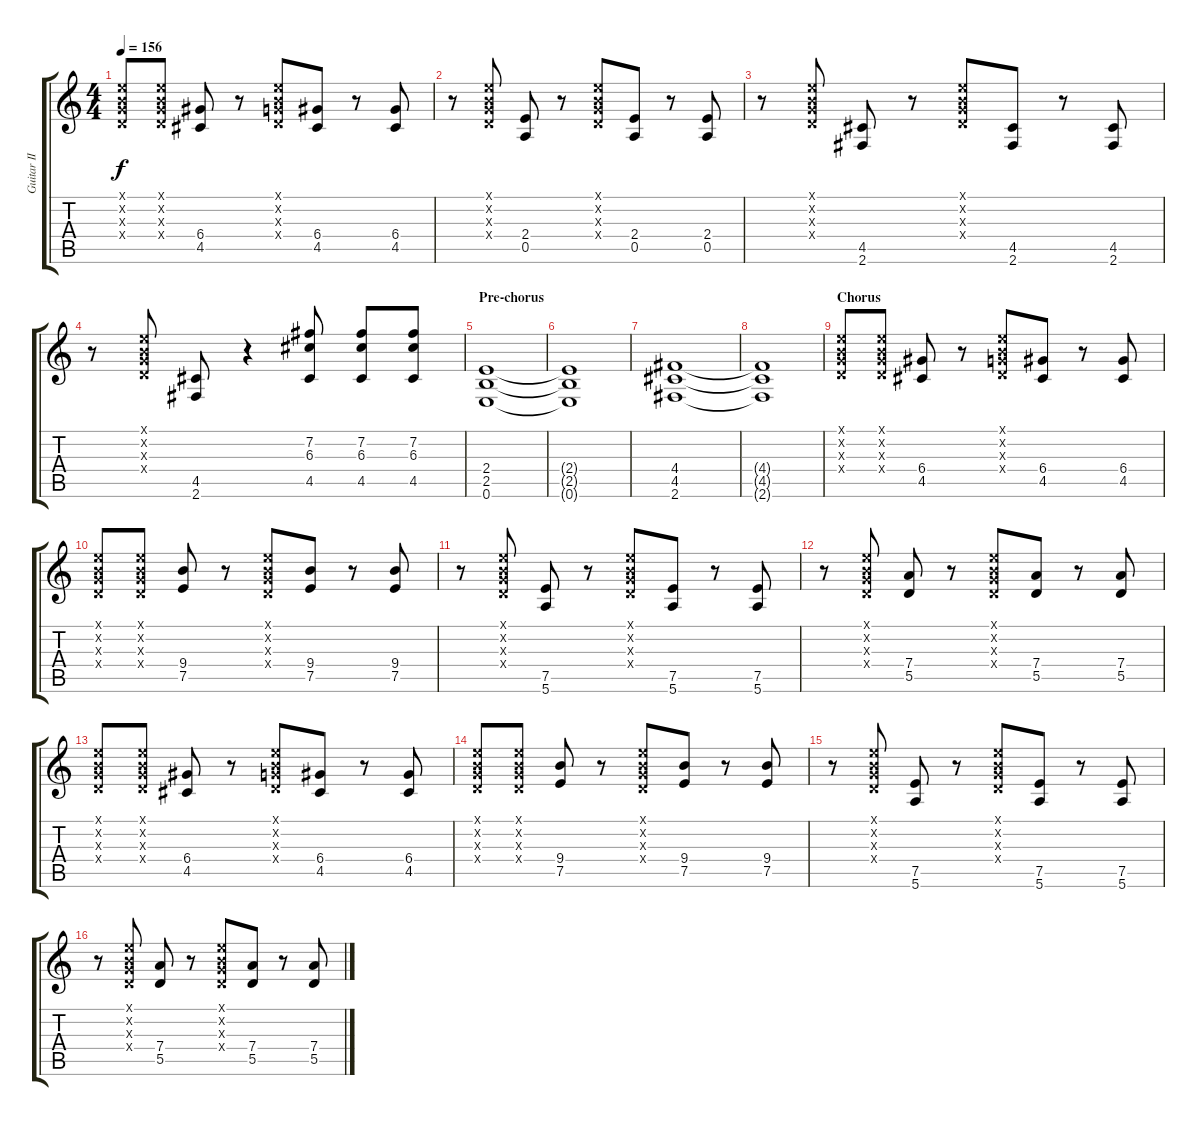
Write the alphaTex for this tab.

\track ("Guitar II" "Guitar II") {instrument overdrivenguitar}
\staff {score tabs}
\tuning (E4 B3 G3 D3 A2 E2) {hide}
\ts (4 4)
\tempo 156
\clef g2
\ks c
(0.1{x} 0.2{x} 0.3{x} 0.4{x}).8{dy f} (0.1{x} 0.2{x} 0.3{x} 0.4{x}).8 (6.4 4.5).8 r.8 (0.1{x} 0.2{x} 0.3{x} 0.4{x}).8 (6.4 4.5).8 r.8 (6.4 4.5).8 |
r.8 (0.1{x} 0.2{x} 0.3{x} 0.4{x}).8 (2.4 0.5).8 r.8 (0.1{x} 0.2{x} 0.3{x} 0.4{x}).8 (2.4 0.5).8 r.8 (2.4 0.5).8 |
r.8 (0.1{x} 0.2{x} 0.3{x} 0.4{x}).8 (4.5 2.6).8 r.8 (0.1{x} 0.2{x} 0.3{x} 0.4{x}).8 (4.5 2.6).8 r.8 (4.5 2.6).8 |
r.8 (0.1{x} 0.2{x} 0.3{x} 0.4{x}).8 (4.5 2.6).8 r.4 (7.2 6.3 4.5).8 (7.2 6.3 4.5).8 (7.2 6.3 4.5).8 |
\section ("" "Pre-chorus")
(2.4 2.5 0.6).1 |
(2.4{t} 2.5{t} 0.6{t}).1 |
(4.4 4.5 2.6).1 |
(4.4{t} 4.5{t} 2.6{t}).1 |
\section ("" "Chorus")
(0.1{x} 0.2{x} 0.3{x} 0.4{x}).8 (0.1{x} 0.2{x} 0.3{x} 0.4{x}).8 (6.4 4.5).8 r.8 (0.1{x} 0.2{x} 0.3{x} 0.4{x}).8 (6.4 4.5).8 r.8 (6.4 4.5).8 |
(0.1{x} 0.2{x} 0.3{x} 0.4{x}).8 (0.1{x} 0.2{x} 0.3{x} 0.4{x}).8 (9.4 7.5).8 r.8 (0.1{x} 0.2{x} 0.3{x} 0.4{x}).8 (9.4 7.5).8 r.8 (9.4 7.5).8 |
r.8 (0.1{x} 0.2{x} 0.3{x} 0.4{x}).8 (7.5 5.6).8 r.8 (0.1{x} 0.2{x} 0.3{x} 0.4{x}).8 (7.5 5.6).8 r.8 (7.5 5.6).8 |
r.8 (0.1{x} 0.2{x} 0.3{x} 0.4{x}).8 (7.4 5.5).8 r.8 (0.1{x} 0.2{x} 0.3{x} 0.4{x}).8 (7.4 5.5).8 r.8 (7.4 5.5).8 |
(0.1{x} 0.2{x} 0.3{x} 0.4{x}).8 (0.1{x} 0.2{x} 0.3{x} 0.4{x}).8 (6.4 4.5).8 r.8 (0.1{x} 0.2{x} 0.3{x} 0.4{x}).8 (6.4 4.5).8 r.8 (6.4 4.5).8 |
(0.1{x} 0.2{x} 0.3{x} 0.4{x}).8 (0.1{x} 0.2{x} 0.3{x} 0.4{x}).8 (9.4 7.5).8 r.8 (0.1{x} 0.2{x} 0.3{x} 0.4{x}).8 (9.4 7.5).8 r.8 (9.4 7.5).8 |
r.8 (0.1{x} 0.2{x} 0.3{x} 0.4{x}).8 (7.5 5.6).8 r.8 (0.1{x} 0.2{x} 0.3{x} 0.4{x}).8 (7.5 5.6).8 r.8 (7.5 5.6).8 |
r.8 (0.1{x} 0.2{x} 0.3{x} 0.4{x}).8 (7.4 5.5).8 r.8 (0.1{x} 0.2{x} 0.3{x} 0.4{x}).8 (7.4 5.5).8 r.8 (7.4 5.5).8
